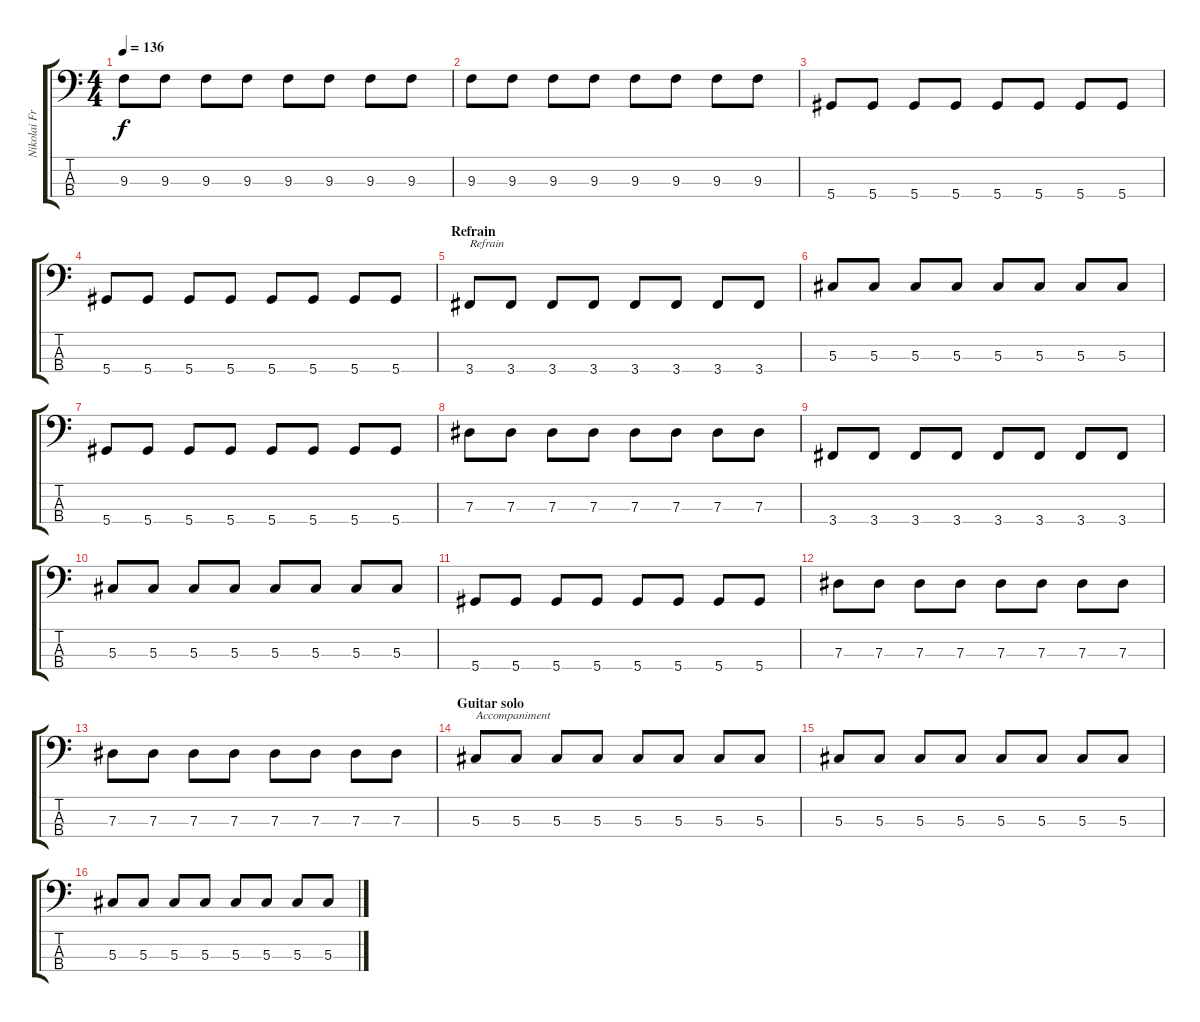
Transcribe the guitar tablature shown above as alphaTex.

\track ("Nikolai Fraiture" "Nikolai Fr") {instrument electricbassfinger}
\staff {score tabs}
\tuning (Gb2 Db2 Ab1 Eb1) {hide}
\ts (4 4)
\tempo 136
\clef f4
\ks c
9.3.8{dy f} 9.3.8 9.3.8 9.3.8 9.3.8 9.3.8 9.3.8 9.3.8 |
9.3.8 9.3.8 9.3.8 9.3.8 9.3.8 9.3.8 9.3.8 9.3.8 |
5.4.8 5.4.8 5.4.8 5.4.8 5.4.8 5.4.8 5.4.8 5.4.8 |
5.4.8 5.4.8 5.4.8 5.4.8 5.4.8 5.4.8 5.4.8 5.4.8 |
\section ("" "Refrain")
3.4.8{txt "Refrain"} 3.4.8 3.4.8 3.4.8 3.4.8 3.4.8 3.4.8 3.4.8 |
5.3.8 5.3.8 5.3.8 5.3.8 5.3.8 5.3.8 5.3.8 5.3.8 |
5.4.8 5.4.8 5.4.8 5.4.8 5.4.8 5.4.8 5.4.8 5.4.8 |
7.3.8 7.3.8 7.3.8 7.3.8 7.3.8 7.3.8 7.3.8 7.3.8 |
3.4.8 3.4.8 3.4.8 3.4.8 3.4.8 3.4.8 3.4.8 3.4.8 |
5.3.8 5.3.8 5.3.8 5.3.8 5.3.8 5.3.8 5.3.8 5.3.8 |
5.4.8 5.4.8 5.4.8 5.4.8 5.4.8 5.4.8 5.4.8 5.4.8 |
7.3.8 7.3.8 7.3.8 7.3.8 7.3.8 7.3.8 7.3.8 7.3.8 |
7.3.8 7.3.8 7.3.8 7.3.8 7.3.8 7.3.8 7.3.8 7.3.8 |
\section ("" "Guitar solo")
5.3.8{txt "Accompaniment"} 5.3.8 5.3.8 5.3.8 5.3.8 5.3.8 5.3.8 5.3.8 |
5.3.8 5.3.8 5.3.8 5.3.8 5.3.8 5.3.8 5.3.8 5.3.8 |
5.3.8 5.3.8 5.3.8 5.3.8 5.3.8 5.3.8 5.3.8 5.3.8
